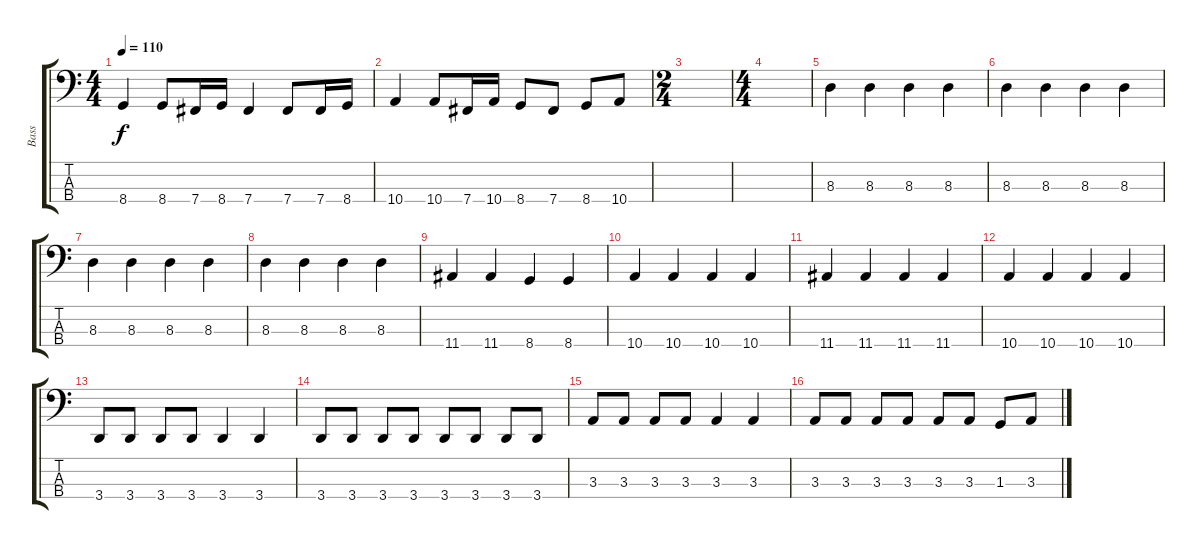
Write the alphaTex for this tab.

\track ("Bass" "Bass") {instrument electricbassfinger}
\staff {score tabs}
\tuning (E2 B1 Gb1 B0) {hide}
\ts (4 4)
\tempo 110
\clef f4
\ks c
8.4.4{dy f} 8.4.8 7.4.16 8.4.16 7.4.4 7.4.8 7.4.16 8.4.16 |
10.4.4 10.4.8 7.4.16 10.4.16 8.4.8 7.4.8 8.4.8 10.4.8 |
\ts (2 4)
|
\ts (4 4)
|
8.3.4 8.3.4 8.3.4 8.3.4 |
8.3.4 8.3.4 8.3.4 8.3.4 |
8.3.4 8.3.4 8.3.4 8.3.4 |
8.3.4 8.3.4 8.3.4 8.3.4 |
11.4.4 11.4.4 8.4.4 8.4.4 |
10.4.4 10.4.4 10.4.4 10.4.4 |
11.4.4 11.4.4 11.4.4 11.4.4 |
10.4.4 10.4.4 10.4.4 10.4.4 |
3.4.8 3.4.8 3.4.8 3.4.8 3.4.4 3.4.4 |
3.4.8 3.4.8 3.4.8 3.4.8 3.4.8 3.4.8 3.4.8 3.4.8 |
3.3.8 3.3.8 3.3.8 3.3.8 3.3.4 3.3.4 |
3.3.8 3.3.8 3.3.8 3.3.8 3.3.8 3.3.8 1.3.8 3.3.8
